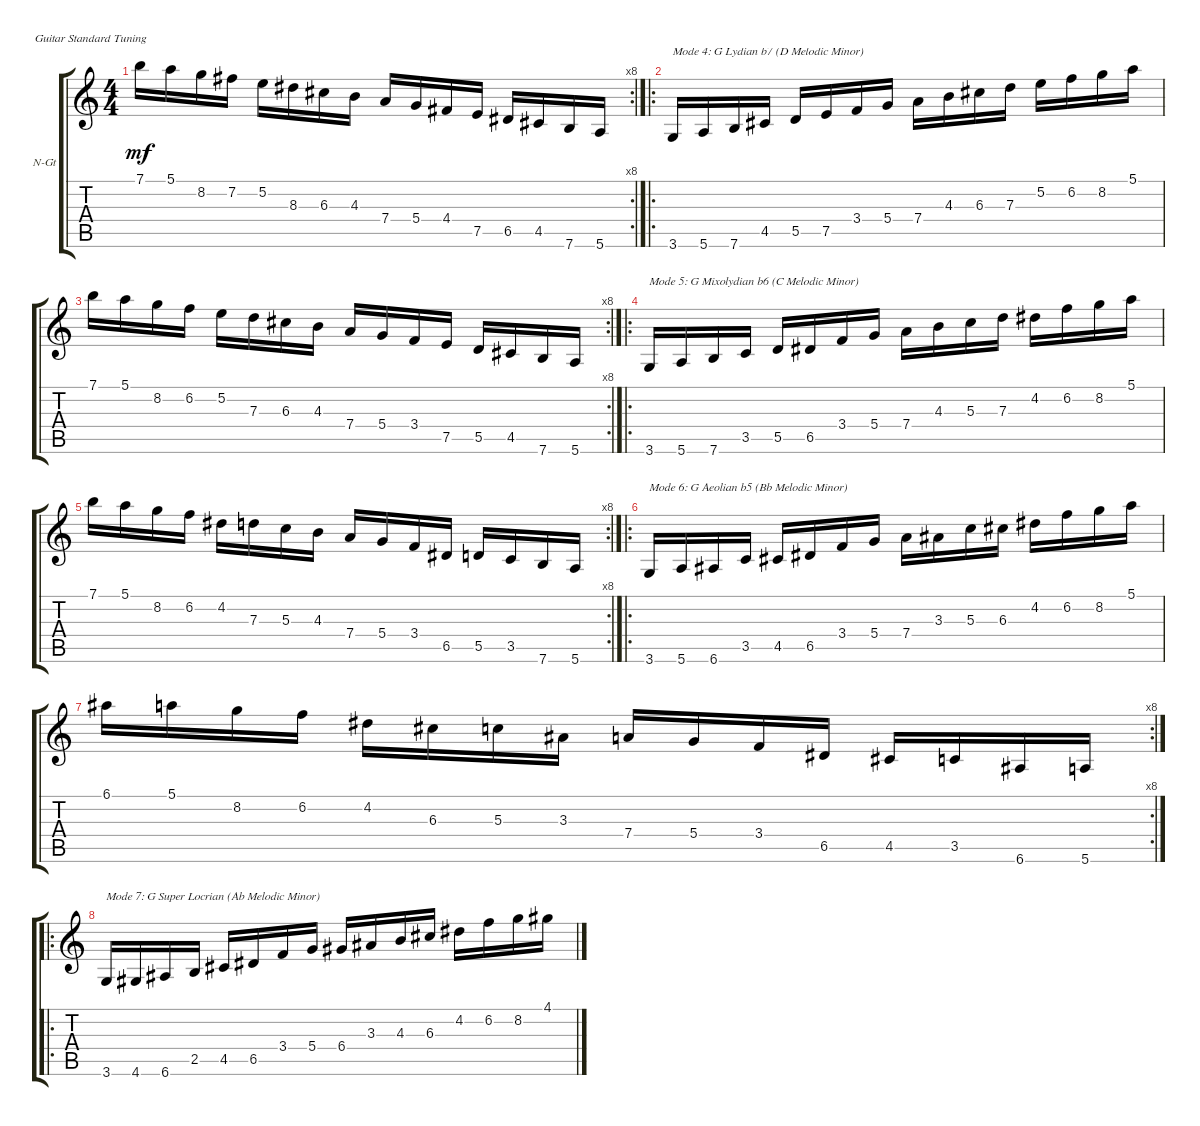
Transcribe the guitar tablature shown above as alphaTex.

\defaultSystemsLayout 4
\bracketExtendMode groupsimilarinstruments
\firstSystemTrackNameOrientation horizontal
\otherSystemsTrackNameOrientation horizontal
\track ("Nylon Guitar" "N-Gt") {instrument acousticguitarnylon}
\staff {score tabs}
\tuning (E4 B3 G3 D3 A2 E2)
\rc 8
\ts (4 4)
\tempo (125 hide)
\clef g2
\ks c
7.1.16{dy mf} 5.1.16 8.2.16 7.2.16 5.2.16 8.3.16 6.3.16 4.3.16 7.4.16 5.4.16 4.4.16 7.5.16 6.5.16 4.5.16 7.6.16 5.6.16 |
\ro
3.6.16{txt "Mode 4: G Lydian b7 (D Melodic Minor)"} 5.6.16 7.6.16 4.5.16 5.5.16 7.5.16 3.4.16 5.4.16 7.4.16 4.3.16 6.3.16 7.3.16 5.2.16 6.2.16 8.2.16 5.1.16 |
\rc 8
7.1.16 5.1.16 8.2.16 6.2.16 5.2.16 7.3.16 6.3.16 4.3.16 7.4.16 5.4.16 3.4.16 7.5.16 5.5.16 4.5.16 7.6.16 5.6.16 |
\ro
3.6.16{txt "Mode 5: G Mixolydian b6 (C Melodic Minor)"} 5.6.16 7.6.16 3.5.16 5.5.16 6.5.16 3.4.16 5.4.16 7.4.16 4.3.16 5.3.16 7.3.16 4.2.16 6.2.16 8.2.16 5.1.16 |
\rc 8
7.1.16 5.1.16 8.2.16 6.2.16 4.2.16 7.3.16 5.3.16 4.3.16 7.4.16 5.4.16 3.4.16 6.5.16 5.5.16 3.5.16 7.6.16 5.6.16 |
\ro
3.6.16{txt "Mode 6: G Aeolian b5 (Bb Melodic Minor)"} 5.6.16 6.6.16 3.5.16 4.5.16 6.5.16 3.4.16 5.4.16 7.4.16 3.3.16 5.3.16 6.3.16 4.2.16 6.2.16 8.2.16 5.1.16 |
\rc 8
6.1.16 5.1.16 8.2.16 6.2.16 4.2.16 6.3.16 5.3.16 3.3.16 7.4.16 5.4.16 3.4.16 6.5.16 4.5.16 3.5.16 6.6.16 5.6.16 |
\ro
3.6.16{txt "Mode 7: G Super Locrian (Ab Melodic Minor)"} 4.6.16 6.6.16 2.5.16 4.5.16 6.5.16 3.4.16 5.4.16 6.4.16 3.3.16 4.3.16 6.3.16 4.2.16 6.2.16 8.2.16 4.1.16
